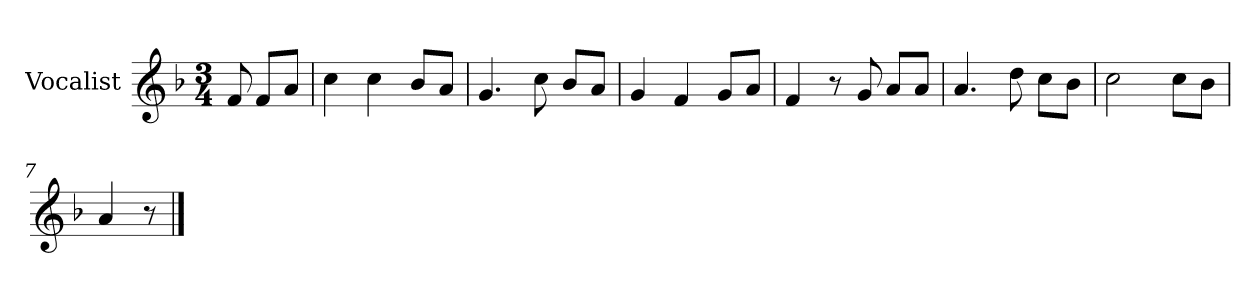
**kern
*part1
*staff1
*I"Vocalist
*k[b-]
*F:
*M3/4
=
8f
8fL
8aJ
=1
4cc
4cc
8b-L
8aJ
=2
4.g
8cc
8b-L
8aJ
=3
4g
4f
8gL
8aJ
=4
4f
8r
8g
8aL
8aJ
=5
4.a
8dd
8ccL
8b-J
=6
2cc
8ccL
8b-J
=7
4a
8r
==
*-
